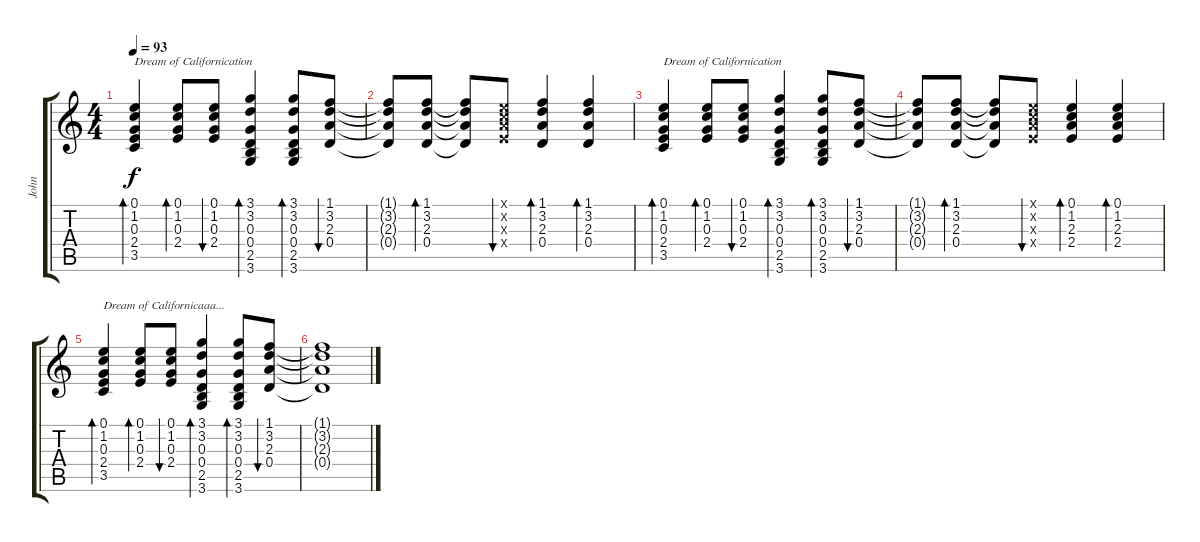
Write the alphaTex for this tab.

\track ("John" "John") {instrument electricguitarjazz}
\staff {score tabs}
\tuning (E4 B3 G3 D3 A2 E2) {hide}
\ts (4 4)
\tempo 93
\clef g2
\ks c
(0.1 1.2 0.3 2.4 3.5).4{bd 60 txt "Dream of Californication" dy f} (0.1 1.2 0.3 2.4).8{bd 60} (0.1 1.2 0.3 2.4).8{bu 60} (3.1 3.2 0.3 0.4 2.5 3.6).4{bd 60} (3.1 3.2 0.3 0.4 2.5 3.6).8{bd 60} (1.1 3.2 2.3 0.4).8{bu 60} |
(1.1{t} 3.2{t} 2.3{t} 0.4{t}).8 (1.1 3.2 2.3 0.4).8{bd 60} (1.1{t} 3.2{t} 2.3{t} 0.4{t}).8 (0.1{x} 1.2{x} 2.3{x} 2.4{x}).8{bu 60} (1.1 3.2 2.3 0.4).4{bd 60} (1.1 3.2 2.3 0.4).4{bd 60} |
(0.1 1.2 0.3 2.4 3.5).4{bd 60 txt "Dream of Californication"} (0.1 1.2 0.3 2.4).8{bd 60} (0.1 1.2 0.3 2.4).8{bu 60} (3.1 3.2 0.3 0.4 2.5 3.6).4{bd 60} (3.1 3.2 0.3 0.4 2.5 3.6).8{bd 60} (1.1 3.2 2.3 0.4).8{bu 60} |
(1.1{t} 3.2{t} 2.3{t} 0.4{t}).8 (1.1 3.2 2.3 0.4).8{bd 60} (1.1{t} 3.2{t} 2.3{t} 0.4{t}).8 (0.1{x} 1.2{x} 2.3{x} 2.4{x}).8{bu 60} (0.1 1.2 2.3 2.4).4{bd 60} (0.1 1.2 2.3 2.4).4{bd 60} |
(0.1 1.2 0.3 2.4 3.5).4{bd 60 txt "Dream of Californicaaa..."} (0.1 1.2 0.3 2.4).8{bd 60} (0.1 1.2 0.3 2.4).8{bu 60} (3.1 3.2 0.3 0.4 2.5 3.6).4{bd 60} (3.1 3.2 0.3 0.4 2.5 3.6).8{bd 60} (1.1 3.2 2.3 0.4).8{bu 60} |
(1.1{t} 3.2{t} 2.3{t} 0.4{t}).1
